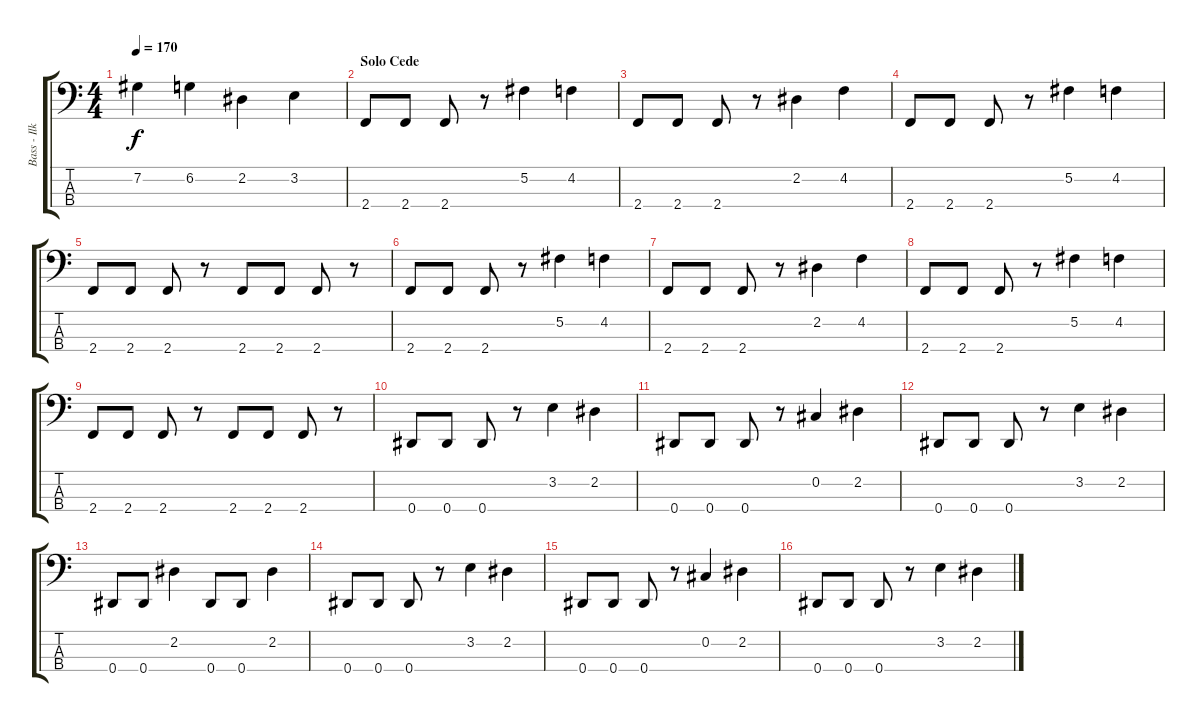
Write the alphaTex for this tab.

\track ("Bass - Ilker Erstin" "Bass - Ilk") {instrument acousticguitarsteel}
\staff {score tabs}
\tuning (Gb2 Db2 Ab1 Eb1) {hide}
\ts (4 4)
\tempo 170
\clef f4
\ks c
7.2.4{dy f} 6.2.4 2.2.4 3.2.4 |
\section ("" "Solo Cede")
2.4.8 2.4.8 2.4.8 r.8 5.2.4 4.2.4 |
2.4.8 2.4.8 2.4.8 r.8 2.2.4 4.2.4 |
2.4.8 2.4.8 2.4.8 r.8 5.2.4 4.2.4 |
2.4.8 2.4.8 2.4.8 r.8 2.4.8 2.4.8 2.4.8 r.8 |
2.4.8 2.4.8 2.4.8 r.8 5.2.4 4.2.4 |
2.4.8 2.4.8 2.4.8 r.8 2.2.4 4.2.4 |
2.4.8 2.4.8 2.4.8 r.8 5.2.4 4.2.4 |
2.4.8 2.4.8 2.4.8 r.8 2.4.8 2.4.8 2.4.8 r.8 |
0.4.8 0.4.8 0.4.8 r.8 3.2.4 2.2.4 |
0.4.8 0.4.8 0.4.8 r.8 0.2.4 2.2.4 |
0.4.8 0.4.8 0.4.8 r.8 3.2.4 2.2.4 |
0.4.8 0.4.8 2.2.4 0.4.8 0.4.8 2.2.4 |
0.4.8 0.4.8 0.4.8 r.8 3.2.4 2.2.4 |
0.4.8 0.4.8 0.4.8 r.8 0.2.4 2.2.4 |
0.4.8 0.4.8 0.4.8 r.8 3.2.4 2.2.4
